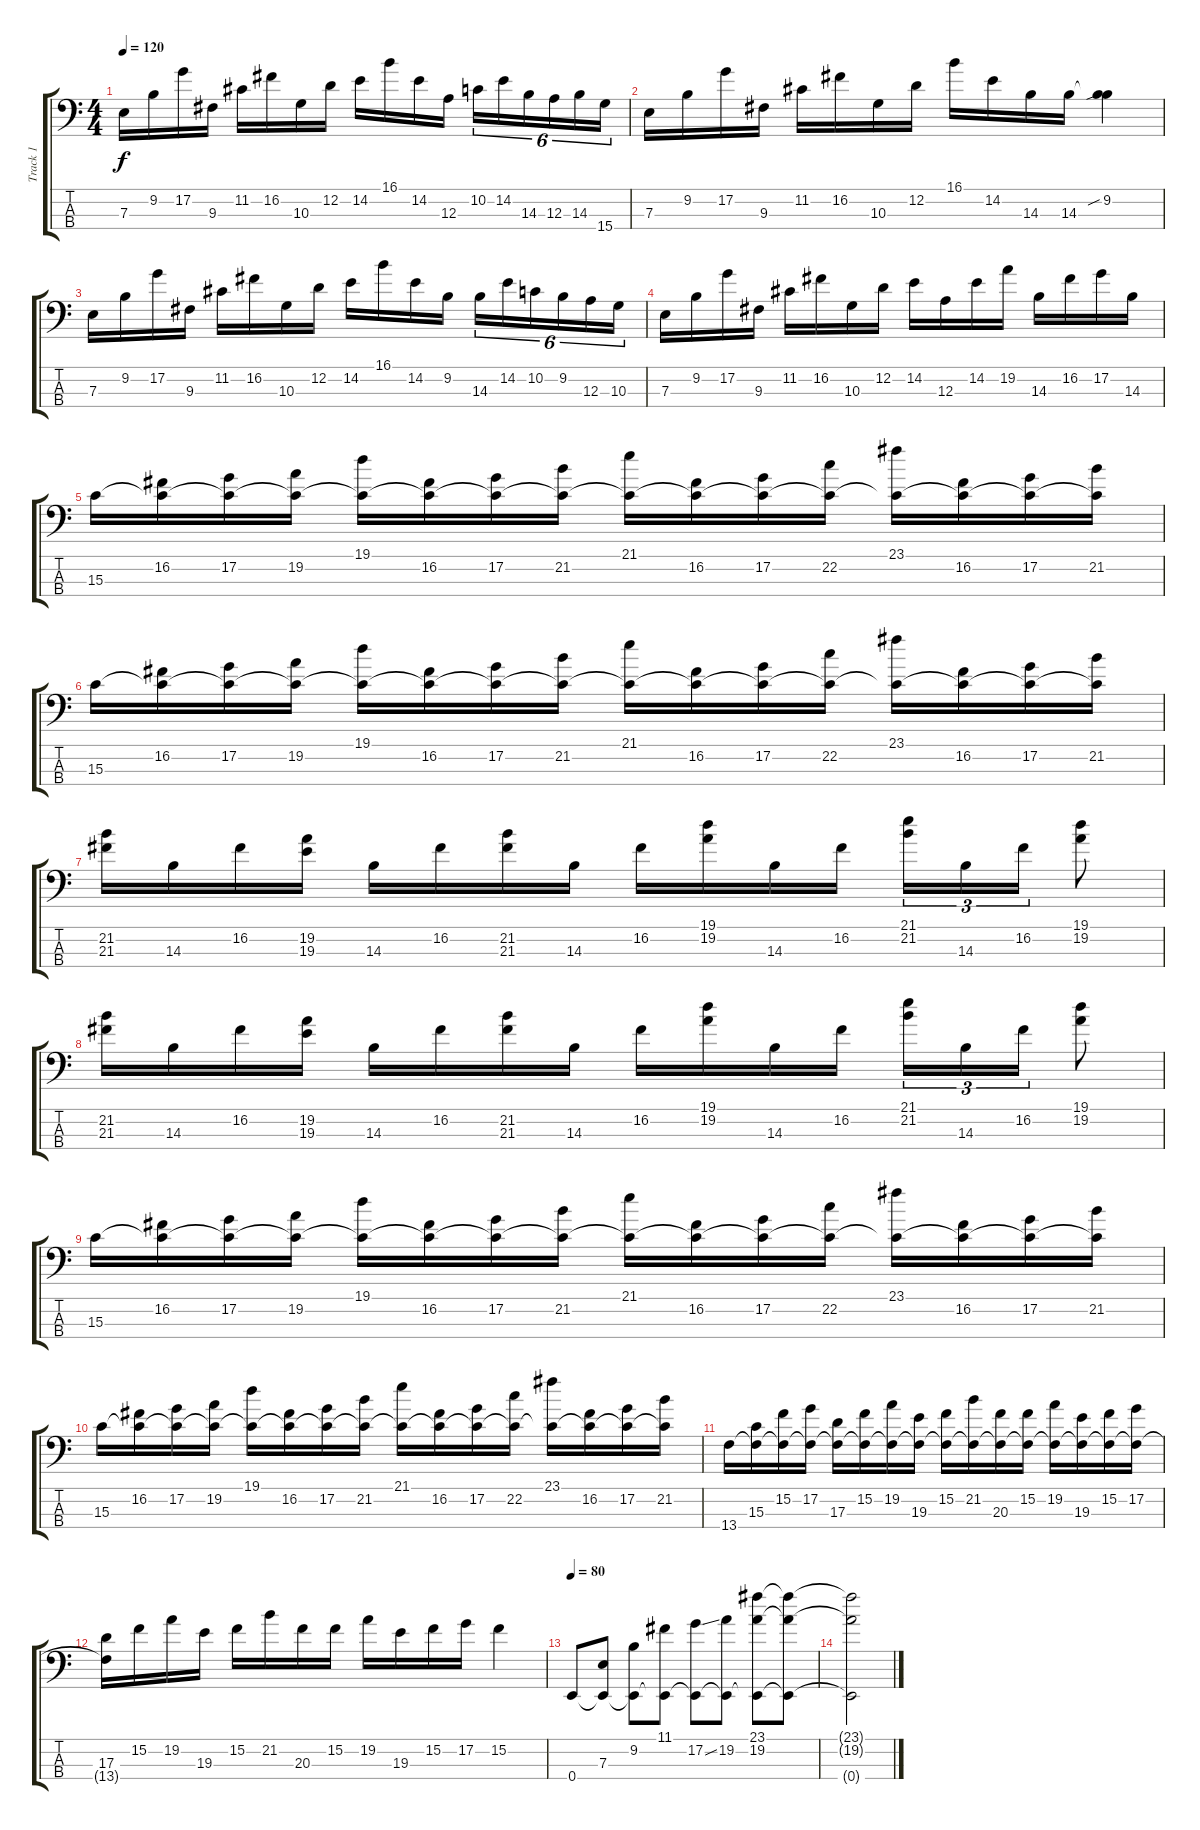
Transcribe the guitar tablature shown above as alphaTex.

\track ("Track 1" "Track 1") {instrument slapbass1}
\staff {score tabs}
\tuning (G2 D2 A1 E1) {hide}
\ts (4 4)
\tempo 120
\clef f4
\ks c
7.3.16{dy f} 9.2.16 17.2.16 9.3.16 11.2.16 16.2.16 10.3.16 12.2.16 14.2.16 16.1.16 14.2.16 12.3.16 10.2.16{tu (6 4)} 14.2.16{tu (6 4)} 14.3.16{tu (6 4)} 12.3.16{tu (6 4)} 14.3.16{tu (6 4)} 15.4.16{tu (6 4)} |
7.3.16 9.2.16 17.2.16 9.3.16 11.2.16 16.2.16 10.3.16 12.2.16 16.1.16 14.2.16 14.3.16 14.3.16 (9.2{sib} 14.3{t}).4 |
7.3.16 9.2.16 17.2.16 9.3.16 11.2.16 16.2.16 10.3.16 12.2.16 14.2.16 16.1.16 14.2.16 9.2.16 14.3.16{tu (6 4)} 14.2.16{tu (6 4)} 10.2.16{tu (6 4)} 9.2.16{tu (6 4)} 12.3.16{tu (6 4)} 10.3.16{tu (6 4)} |
7.3.16 9.2.16 17.2.16 9.3.16 11.2.16 16.2.16 10.3.16 12.2.16 14.2.16 12.3.16 14.2.16 19.2.16 14.3.16 16.2.16 17.2.16 14.3.16 |
15.3.16 (16.2 15.3{t}).16 (17.2 15.3{t}).16 (19.2 15.3{t}).16 (19.1 15.3{t}).16 (16.2 15.3{t}).16 (17.2 15.3{t}).16 (21.2 15.3{t}).16 (21.1 15.3{t}).16 (16.2 15.3{t}).16 (17.2 15.3{t}).16 (22.2 15.3{t}).16 (23.1 15.3{t}).16 (16.2 15.3{t}).16 (17.2 15.3{t}).16 (21.2 15.3{t}).16 |
15.3.16 (16.2 15.3{t}).16 (17.2 15.3{t}).16 (19.2 15.3{t}).16 (19.1 15.3{t}).16 (16.2 15.3{t}).16 (17.2 15.3{t}).16 (21.2 15.3{t}).16 (21.1 15.3{t}).16 (16.2 15.3{t}).16 (17.2 15.3{t}).16 (22.2 15.3{t}).16 (23.1 15.3{t}).16 (16.2 15.3{t}).16 (17.2 15.3{t}).16 (21.2 15.3{t}).16 |
(21.2 21.3).16 14.3.16 16.2.16 (19.2 19.3).16 14.3.16 16.2.16 (21.2 21.3).16 14.3.16 16.2.16 (19.1 19.2).16 14.3.16 16.2.16 (21.1 21.2).16{tu (3 2)} 14.3.16{tu (3 2)} 16.2.16{tu (3 2)} (19.1 19.2).8 |
(21.2 21.3).16 14.3.16 16.2.16 (19.2 19.3).16 14.3.16 16.2.16 (21.2 21.3).16 14.3.16 16.2.16 (19.1 19.2).16 14.3.16 16.2.16 (21.1 21.2).16{tu (3 2)} 14.3.16{tu (3 2)} 16.2.16{tu (3 2)} (19.1 19.2).8 |
15.3.16 (16.2 15.3{t}).16 (17.2 15.3{t}).16 (19.2 15.3{t}).16 (19.1 15.3{t}).16 (16.2 15.3{t}).16 (17.2 15.3{t}).16 (21.2 15.3{t}).16 (21.1 15.3{t}).16 (16.2 15.3{t}).16 (17.2 15.3{t}).16 (22.2 15.3{t}).16 (23.1 15.3{t}).16 (16.2 15.3{t}).16 (17.2 15.3{t}).16 (21.2 15.3{t}).16 |
15.3.16 (16.2 15.3{t}).16 (17.2 15.3{t}).16 (19.2 15.3{t}).16 (19.1 15.3{t}).16 (16.2 15.3{t}).16 (17.2 15.3{t}).16 (21.2 15.3{t}).16 (21.1 15.3{t}).16 (16.2 15.3{t}).16 (17.2 15.3{t}).16 (22.2 15.3{t}).16 (23.1 15.3{t}).16 (16.2 15.3{t}).16 (17.2 15.3{t}).16 (21.2 15.3{t}).16 |
13.4.16 (15.3 13.4{t}).16 (15.2 13.4{t}).16 (17.2 13.4{t}).16 (17.3 13.4{t}).16 (15.2 13.4{t}).16 (19.2 13.4{t}).16 (19.3 13.4{t}).16 (15.2 13.4{t}).16 (21.2 13.4{t}).16 (20.3 13.4{t}).16 (15.2 13.4{t}).16 (19.2 13.4{t}).16 (19.3 13.4{t}).16 (15.2 13.4{t}).16 (17.2 13.4{t}).16 |
(17.3 13.4{t}).16 15.2.16 19.2.16 19.3.16 15.2.16 21.2.16 20.3.16 15.2.16 19.2.16 19.3.16 15.2.16 17.2.16 15.2.4 |
\tempo 80
0.4.8 (7.3 0.4{t}).8 (9.2 0.4{t}).8 (11.1 0.4{t}).8 (17.2{ss} 0.4{t}).8 (19.2 0.4{t}).8 (23.1 19.2 0.4{t}).8 (23.1{t} 19.2{t} 0.4{t}).8 |
(23.1{t} 19.2{t} 0.4{t}).2
